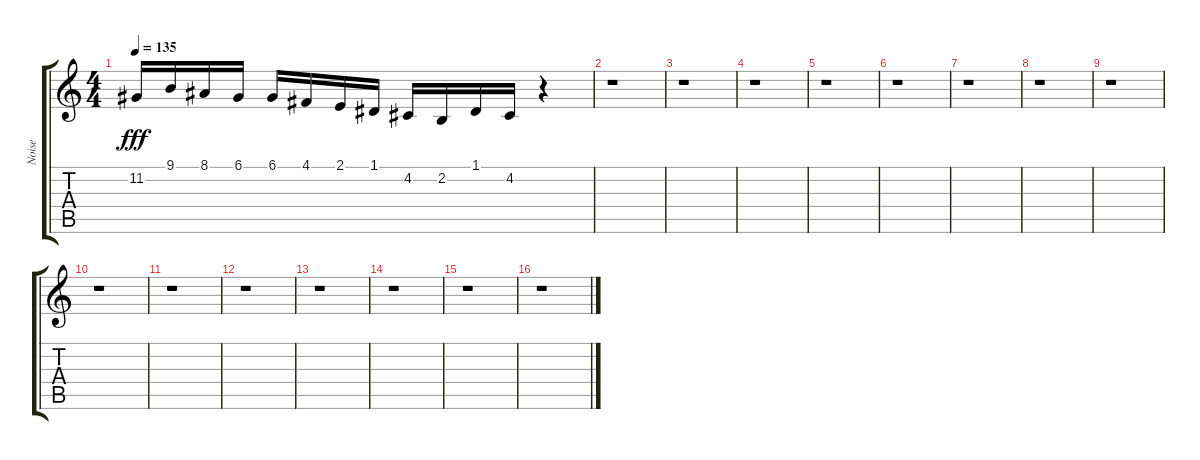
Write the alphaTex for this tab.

\track ("Noise" "Noise") {instrument guitarfretnoise}
\staff {score tabs}
\tuning (D4 A3 F3 C3 G2 D2) {hide}
\ts (4 4)
\tempo 135
\clef g2
\ks c
11.2.16{dy fff instrument guitarfretnoise} 9.1.16 8.1.16 6.1.16 6.1.16 4.1.16 2.1.16 1.1.16 4.2.16 2.2.16 1.1.16 4.2.16 r.4 |
r.1 |
r.1 |
r.1 |
r.1 |
r.1 |
r.1 |
r.1 |
r.1 |
r.1 |
r.1 |
r.1 |
r.1 |
r.1 |
r.1 |
r.1
